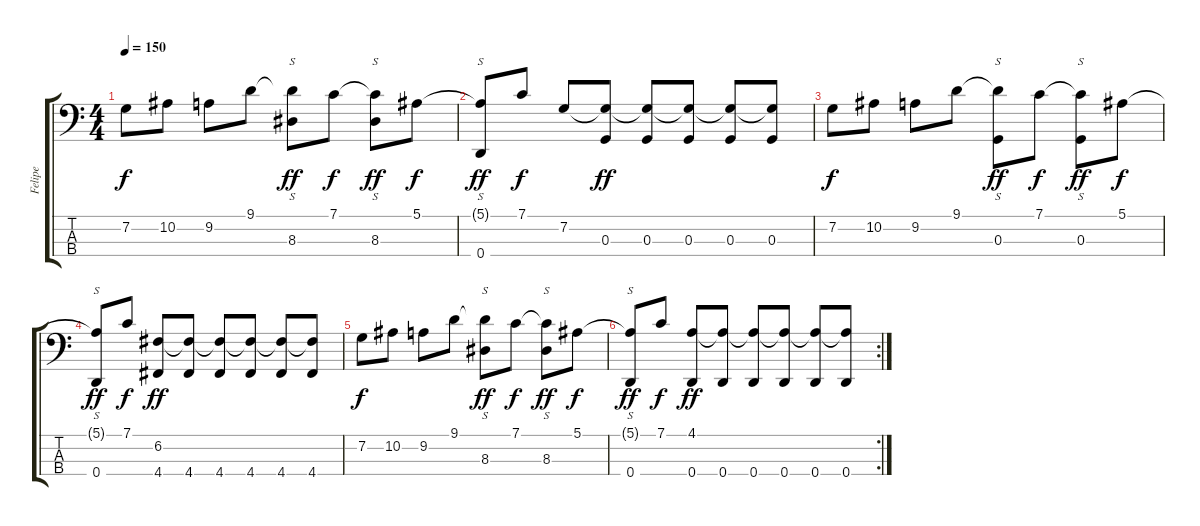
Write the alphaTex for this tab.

\track ("Felipe" "Felipe") {instrument synthbass2}
\staff {score tabs}
\tuning (F2 C2 G1 D1) {hide}
\ts (4 4)
\tempo 150
\clef f4
\ks c
7.2.8{dy f} 10.2.8 9.2.8 9.1.8 (9.1{t} 8.3).8{s dy ff} 7.1.8{dy f} (7.1{t} 8.3).8{s dy ff} 5.1.8{dy f} |
(5.1{t} 0.4).8{s dy ff} 7.1.8{dy f} 7.2.8 (7.2{t} 0.3).8{dy ff} (7.2{t} 0.3).8 (7.2{t} 0.3).8 (7.2{t} 0.3).8 (7.2{t} 0.3).8 |
7.2.8{dy f} 10.2.8 9.2.8 9.1.8 (9.1{t} 0.3).8{s dy ff} 7.1.8{dy f} (7.1{t} 0.3).8{s dy ff} 5.1.8{dy f} |
(5.1{t} 0.4).8{s dy ff} 7.1.8{dy f} (6.2 4.4).8{dy ff} (6.2{t} 4.4).8 (6.2{t} 4.4).8 (6.2{t} 4.4).8 (6.2{t} 4.4).8 (6.2{t} 4.4).8 |
7.2.8{dy f} 10.2.8 9.2.8 9.1.8 (9.1{t} 8.3).8{s dy ff} 7.1.8{dy f} (7.1{t} 8.3).8{s dy ff} 5.1.8{dy f} |
\rc 2
(5.1{t} 0.4).8{s dy ff} 7.1.8{dy f} (4.1 0.4).8{dy ff} (4.1{t} 0.4).8 (4.1{t} 0.4).8 (4.1{t} 0.4).8 (4.1{t} 0.4).8 (4.1{t} 0.4).8
